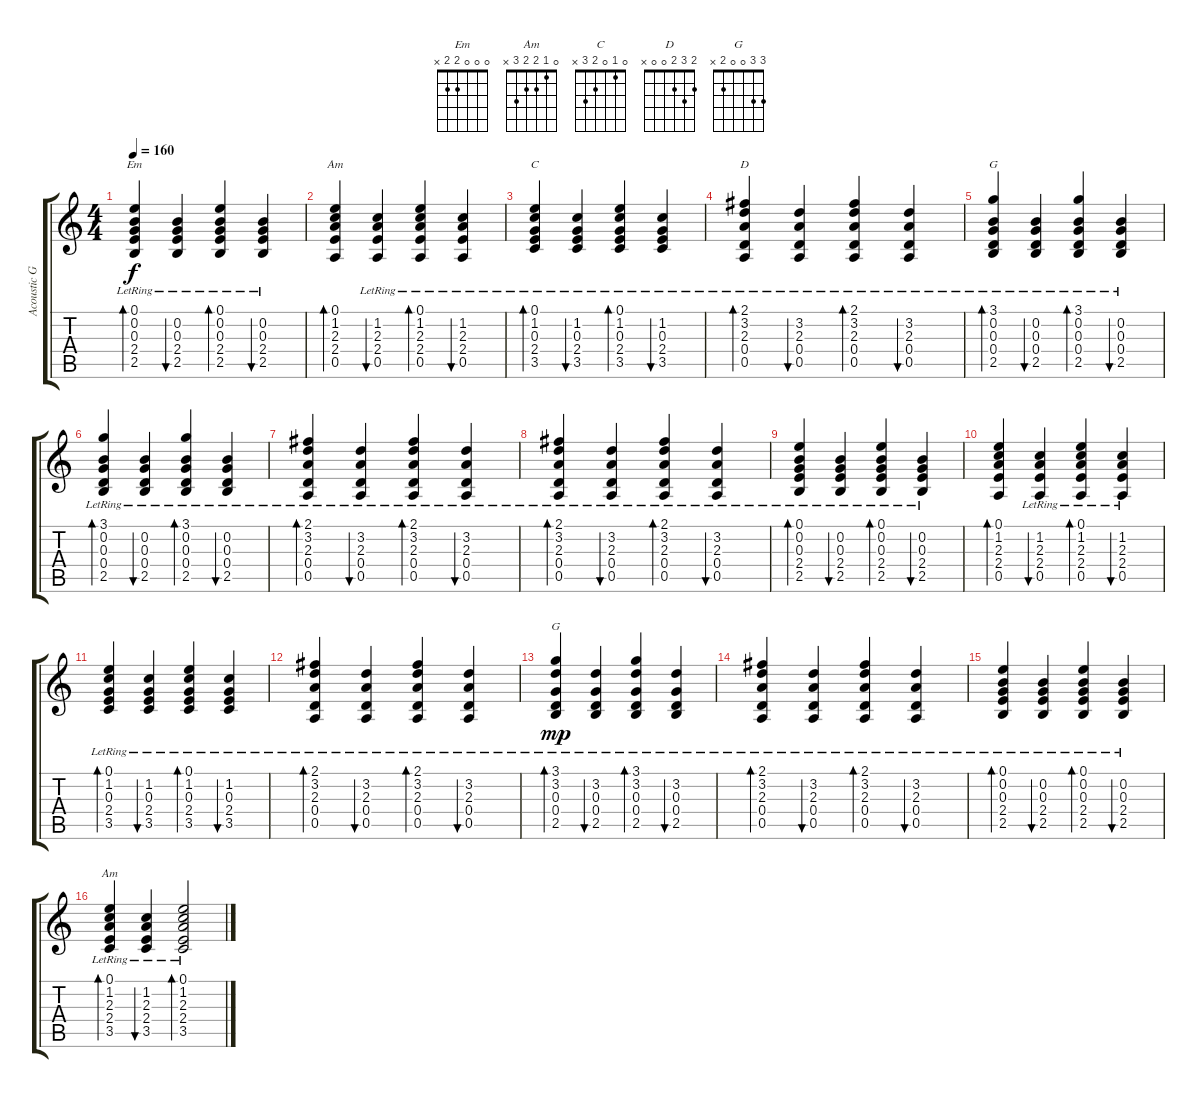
\track ("Acoustic Guitar" "Acoustic G") {instrument acousticguitarsteel}
\staff {score tabs}
\tuning (E4 B3 G3 D3 A2 E2) {hide}
\chord ("Em" 0 0 0 2 2 x)
\chord ("Am" 0 1 2 2 0 x)
\chord ("C" 0 1 0 2 3 x)
\chord ("D" 2 3 2 0 0 x)
\chord ("G" 3 0 0 0 2 x)
\chord ("G" 3 3 0 0 2 x)
\chord ("Am" 0 1 2 2 3 x)
\ts (4 4)
\tempo 160
\clef g2
\ks c
(0.1{lr} 0.2 0.3 2.4 2.5).4{bd 60 ch "Em" dy f} (0.2{lr} 0.3{lr} 2.4{lr} 2.5).4{bu 60} (0.1{lr} 0.2{lr} 0.3{lr} 2.4{lr} 2.5).4{bd 60} (0.2{lr} 0.3{lr} 2.4{lr} 2.5).4{bu 60} |
(0.1 1.2 2.3 2.4 0.5).4{bd 60 ch "Am"} (1.2 2.3{lr} 2.4{lr} 0.5{lr}).4{bu 60} (0.1 1.2{lr} 2.3{lr} 2.4{lr} 0.5{lr}).4{bd 60} (1.2 2.3{lr} 2.4{lr} 0.5{lr}).4{bu 60} |
(0.1{lr} 1.2 0.3 2.4 3.5).4{bd 60 ch "C"} (1.2{lr} 0.3{lr} 2.4{lr} 3.5).4{bu 60} (0.1{lr} 1.2{lr} 0.3{lr} 2.4{lr} 3.5).4{bd 60} (1.2{lr} 0.3{lr} 2.4{lr} 3.5).4{bu 60} |
(2.1{lr} 3.2 2.3 0.4 0.5).4{bd 60 ch "D"} (3.2{lr} 2.3{lr} 0.4{lr} 0.5{lr}).4{bu 60} (2.1{lr} 3.2{lr} 2.3{lr} 0.4{lr} 0.5{lr}).4{bd 60} (3.2{lr} 2.3{lr} 0.4{lr} 0.5{lr}).4{bu 60} |
(3.1{lr} 0.2{lr} 0.3{lr} 0.4{lr} 2.5{lr}).4{bd 60 ch "G"} (0.2{lr} 0.3{lr} 0.4{lr} 2.5{lr}).4{bu 60} (3.1{lr} 0.2{lr} 0.3{lr} 0.4{lr} 2.5{lr}).4{bd 60} (0.2{lr} 0.3{lr} 0.4{lr} 2.5{lr}).4{bu 60} |
(3.1{lr} 0.2{lr} 0.3{lr} 0.4{lr} 2.5{lr}).4{bd 60} (0.2{lr} 0.3{lr} 0.4{lr} 2.5{lr}).4{bu 60} (3.1{lr} 0.2{lr} 0.3{lr} 0.4{lr} 2.5{lr}).4{bd 60} (0.2{lr} 0.3{lr} 0.4{lr} 2.5{lr}).4{bu 60} |
(2.1{lr} 3.2 2.3 0.4 0.5).4{bd 60} (3.2{lr} 2.3{lr} 0.4{lr} 0.5{lr}).4{bu 60} (2.1{lr} 3.2{lr} 2.3{lr} 0.4{lr} 0.5{lr}).4{bd 60} (3.2{lr} 2.3{lr} 0.4{lr} 0.5{lr}).4{bu 60} |
(2.1{lr} 3.2{lr} 2.3{lr} 0.4{lr} 0.5{lr}).4{bd 60} (3.2{lr} 2.3{lr} 0.4{lr} 0.5{lr}).4{bu 60} (2.1{lr} 3.2{lr} 2.3{lr} 0.4{lr} 0.5{lr}).4{bd 60} (3.2{lr} 2.3{lr} 0.4{lr} 0.5{lr}).4{bu 60} |
(0.1{lr} 0.2 0.3 2.4 2.5).4{bd 60} (0.2{lr} 0.3{lr} 2.4{lr} 2.5).4{bu 60} (0.1{lr} 0.2{lr} 0.3{lr} 2.4{lr} 2.5).4{bd 60} (0.2{lr} 0.3{lr} 2.4{lr} 2.5).4{bu 60} |
(0.1 1.2 2.3 2.4 0.5).4{bd 60} (1.2 2.3{lr} 2.4{lr} 0.5{lr}).4{bu 60} (0.1 1.2{lr} 2.3{lr} 2.4{lr} 0.5{lr}).4{bd 60} (1.2 2.3{lr} 2.4{lr} 0.5{lr}).4{bu 60} |
(0.1{lr} 1.2 0.3 2.4 3.5).4{bd 60} (1.2{lr} 0.3{lr} 2.4{lr} 3.5).4{bu 60} (0.1{lr} 1.2{lr} 0.3{lr} 2.4{lr} 3.5).4{bd 60} (1.2{lr} 0.3{lr} 2.4{lr} 3.5).4{bu 60} |
(2.1{lr} 3.2 2.3 0.4 0.5).4{bd 60} (3.2{lr} 2.3{lr} 0.4{lr} 0.5{lr}).4{bu 60} (2.1{lr} 3.2{lr} 2.3{lr} 0.4{lr} 0.5{lr}).4{bd 60} (3.2{lr} 2.3{lr} 0.4{lr} 0.5{lr}).4{bu 60} |
(3.1{lr} 3.2 0.3 0.4 2.5).4{bd 60 ch "G" dy mp} (3.2{lr} 0.3{lr} 0.4{lr} 2.5{lr}).4{bu 60} (3.1{lr} 3.2{lr} 0.3{lr} 0.4{lr} 2.5{lr}).4{bd 60} (3.2{lr} 0.3{lr} 0.4{lr} 2.5{lr}).4{bu 60} |
(2.1{lr} 3.2 2.3 0.4 0.5).4{bd 60} (3.2{lr} 2.3{lr} 0.4{lr} 0.5{lr}).4{bu 60} (2.1{lr} 3.2{lr} 2.3{lr} 0.4{lr} 0.5{lr}).4{bd 60} (3.2{lr} 2.3{lr} 0.4{lr} 0.5{lr}).4{bu 60} |
(0.1{lr} 0.2 0.3 2.4 2.5).4{bd 60} (0.2 0.3 2.4{lr} 2.5).4{bu 60} (0.1{lr} 0.2 0.3 2.4{lr} 2.5).4{bd 60} (0.2 0.3 2.4{lr} 2.5).4{bu 60} |
(0.1{lr} 1.2 2.3{lr} 2.4{lr} 3.5).4{bd 60 ch "Am"} (1.2 2.3{lr} 2.4{lr} 3.5).4{bu 60} (0.1{lr} 1.2 2.3{lr} 2.4{lr} 3.5).2{bd 60}
